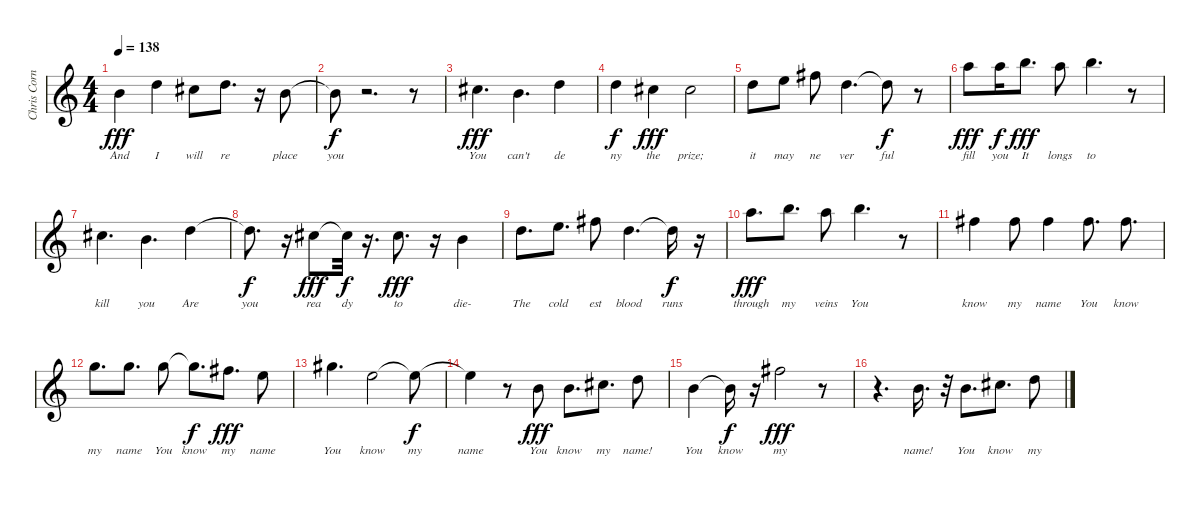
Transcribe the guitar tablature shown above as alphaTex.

\track ("Chris Cornell (Vocals)" "Chris Corn") {instrument electricguitarjazz}
\staff {score}
\tuning (E4 B3 G3 D3 A2 E2) {hide}
\ts (4 4)
\tempo 138
\clef g2
\ks c
0.2.4{lyrics (0 "And") lyrics (1 "") lyrics (2 "") lyrics (3 "") lyrics (4 "") dy fff} 3.2.4{lyrics (0 "I") lyrics (1 "") lyrics (2 "") lyrics (3 "") lyrics (4 "")} 2.2.8{lyrics (0 "will") lyrics (1 "") lyrics (2 "") lyrics (3 "") lyrics (4 "")} 3.2.8{d lyrics (0 "re") lyrics (1 "") lyrics (2 "") lyrics (3 "") lyrics (4 "")} r.16 0.2.8{lyrics (0 "place") lyrics (1 "") lyrics (2 "") lyrics (3 "") lyrics (4 "")} |
0.2{t}.8{lyrics (0 "you") lyrics (1 "") lyrics (2 "") lyrics (3 "") lyrics (4 "") dy f} r.2{d} r.8 |
2.2.4{d lyrics (0 "You") lyrics (1 "") lyrics (2 "") lyrics (3 "") lyrics (4 "") dy fff} 0.2.4{d lyrics (0 "can't") lyrics (1 "") lyrics (2 "") lyrics (3 "") lyrics (4 "")} 3.2.4{lyrics (0 "de") lyrics (1 "") lyrics (2 "") lyrics (3 "") lyrics (4 "")} |
3.2.4{lyrics (0 "ny") lyrics (1 "") lyrics (2 "") lyrics (3 "") lyrics (4 "") dy f} 2.2.4{lyrics (0 "the") lyrics (1 "") lyrics (2 "") lyrics (3 "") lyrics (4 "") dy fff} 2.2.2{lyrics (0 "prize;") lyrics (1 "") lyrics (2 "") lyrics (3 "") lyrics (4 "")} |
3.2.8{lyrics (0 "it") lyrics (1 "") lyrics (2 "") lyrics (3 "") lyrics (4 "")} 0.1.8{lyrics (0 "may") lyrics (1 "") lyrics (2 "") lyrics (3 "") lyrics (4 "")} 2.1.8{lyrics (0 "ne") lyrics (1 "") lyrics (2 "") lyrics (3 "") lyrics (4 "")} 3.2.4{d lyrics (0 "ver") lyrics (1 "") lyrics (2 "") lyrics (3 "") lyrics (4 "")} 3.2{t}.8{lyrics (0 "ful") lyrics (1 "") lyrics (2 "") lyrics (3 "") lyrics (4 "") dy f} r.8 |
5.1.8{lyrics (0 "fill") lyrics (1 "") lyrics (2 "") lyrics (3 "") lyrics (4 "") dy fff} 5.1.16{lyrics (0 "you") lyrics (1 "") lyrics (2 "") lyrics (3 "") lyrics (4 "") dy f} 7.1.8{d lyrics (0 "It") lyrics (1 "") lyrics (2 "") lyrics (3 "") lyrics (4 "") dy fff} 5.1.8{lyrics (0 "longs") lyrics (1 "") lyrics (2 "") lyrics (3 "") lyrics (4 "")} 7.1.4{d lyrics (0 "to") lyrics (1 "") lyrics (2 "") lyrics (3 "") lyrics (4 "")} r.8 |
6.3.4{d lyrics (0 "kill") lyrics (1 "") lyrics (2 "") lyrics (3 "") lyrics (4 "")} 0.2.4{d lyrics (0 "you") lyrics (1 "") lyrics (2 "") lyrics (3 "") lyrics (4 "")} 3.2.4{lyrics (0 "Are") lyrics (1 "") lyrics (2 "") lyrics (3 "") lyrics (4 "")} |
3.2{t}.8{d lyrics (0 "you") lyrics (1 "") lyrics (2 "") lyrics (3 "") lyrics (4 "") dy f} r.16 2.2.8{lyrics (0 "rea") lyrics (1 "") lyrics (2 "") lyrics (3 "") lyrics (4 "") dy fff} 2.2{t}.32{lyrics (0 "dy") lyrics (1 "") lyrics (2 "") lyrics (3 "") lyrics (4 "") dy f} r.16{d} 2.2.8{d lyrics (0 "to") lyrics (1 "") lyrics (2 "") lyrics (3 "") lyrics (4 "") dy fff} r.16 0.2.4{lyrics (0 "die-") lyrics (1 "") lyrics (2 "") lyrics (3 "") lyrics (4 "")} |
3.2.8{d lyrics (0 "The") lyrics (1 "") lyrics (2 "") lyrics (3 "") lyrics (4 "")} 0.1.8{d lyrics (0 "cold") lyrics (1 "") lyrics (2 "") lyrics (3 "") lyrics (4 "")} 2.1.8{lyrics (0 "est") lyrics (1 "") lyrics (2 "") lyrics (3 "") lyrics (4 "")} 3.2.4{d lyrics (0 "blood") lyrics (1 "") lyrics (2 "") lyrics (3 "") lyrics (4 "")} 3.2{t}.16{lyrics (0 "runs") lyrics (1 "") lyrics (2 "") lyrics (3 "") lyrics (4 "") dy f} r.16 |
5.1.8{d lyrics (0 "through") lyrics (1 "") lyrics (2 "") lyrics (3 "") lyrics (4 "") dy fff} 7.1.8{d lyrics (0 "my") lyrics (1 "") lyrics (2 "") lyrics (3 "") lyrics (4 "")} 5.1.8{lyrics (0 "veins") lyrics (1 "") lyrics (2 "") lyrics (3 "") lyrics (4 "")} 7.1.4{d lyrics (0 "You") lyrics (1 "") lyrics (2 "") lyrics (3 "") lyrics (4 "")} r.8 |
7.2.4{lyrics (0 "know") lyrics (1 "") lyrics (2 "") lyrics (3 "") lyrics (4 "")} 7.2.8{lyrics (0 "my") lyrics (1 "") lyrics (2 "") lyrics (3 "") lyrics (4 "")} 7.2.4{lyrics (0 "name") lyrics (1 "") lyrics (2 "") lyrics (3 "") lyrics (4 "")} 7.2.8{d lyrics (0 "You") lyrics (1 "") lyrics (2 "") lyrics (3 "") lyrics (4 "")} 7.2.8{d lyrics (0 "know") lyrics (1 "") lyrics (2 "") lyrics (3 "") lyrics (4 "")} |
8.2.8{d lyrics (0 "my") lyrics (1 "") lyrics (2 "") lyrics (3 "") lyrics (4 "")} 8.2.8{d lyrics (0 "name") lyrics (1 "") lyrics (2 "") lyrics (3 "") lyrics (4 "")} 8.2.8{lyrics (0 "You") lyrics (1 "") lyrics (2 "") lyrics (3 "") lyrics (4 "")} 8.2{t}.8{d lyrics (0 "know") lyrics (1 "") lyrics (2 "") lyrics (3 "") lyrics (4 "") dy f} 7.2.8{d lyrics (0 "my") lyrics (1 "") lyrics (2 "") lyrics (3 "") lyrics (4 "") dy fff} 0.1.8{lyrics (0 "name") lyrics (1 "") lyrics (2 "") lyrics (3 "") lyrics (4 "")} |
4.1.4{d lyrics (0 "You") lyrics (1 "") lyrics (2 "") lyrics (3 "") lyrics (4 "")} 0.1.2{lyrics (0 "know") lyrics (1 "") lyrics (2 "") lyrics (3 "") lyrics (4 "")} 0.1{t}.8{lyrics (0 "my") lyrics (1 "") lyrics (2 "") lyrics (3 "") lyrics (4 "") dy f} |
0.1{t}.4{lyrics (0 "name") lyrics (1 "") lyrics (2 "") lyrics (3 "") lyrics (4 "")} r.8 0.2.8{lyrics (0 "You") lyrics (1 "") lyrics (2 "") lyrics (3 "") lyrics (4 "") dy fff} 0.2.8{d lyrics (0 "know") lyrics (1 "") lyrics (2 "") lyrics (3 "") lyrics (4 "")} 2.2.8{d lyrics (0 "my") lyrics (1 "") lyrics (2 "") lyrics (3 "") lyrics (4 "")} 3.2.8{lyrics (0 "name!") lyrics (1 "") lyrics (2 "") lyrics (3 "") lyrics (4 "")} |
0.2.4{lyrics (0 "You") lyrics (1 "") lyrics (2 "") lyrics (3 "") lyrics (4 "")} 0.2{t}.16{lyrics (0 "know") lyrics (1 "") lyrics (2 "") lyrics (3 "") lyrics (4 "") dy f} r.16 2.1.2{lyrics (0 "my") lyrics (1 "") lyrics (2 "") lyrics (3 "") lyrics (4 "") dy fff} r.8 |
r.4{d} 0.2.16{d lyrics (0 "name!") lyrics (1 "") lyrics (2 "") lyrics (3 "") lyrics (4 "")} r.32 0.2.8{d lyrics (0 "You") lyrics (1 "") lyrics (2 "") lyrics (3 "") lyrics (4 "")} 2.2.8{d lyrics (0 "know") lyrics (1 "") lyrics (2 "") lyrics (3 "") lyrics (4 "")} 3.2.8{lyrics (0 "my") lyrics (1 "") lyrics (2 "") lyrics (3 "") lyrics (4 "")}
